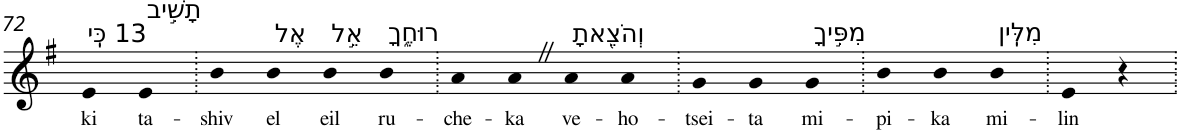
**kern	**text
*part1	*part1
*staff1	*staff1
*I"Piano	*
*I'Pno	*
!!LO:PB:g=z
*clefG2	*
*k[f#]	*
*G:	*
=72	=72
!LO:TX:a:t=13 כִּֽי	!
!	!LO:LY:b
4e	ki
!LO:TX:a:t=תָשִׁ֣יב	!
!	!LO:LY:b
4e	ta-
=73.	=73.
!	!LO:LY:b
4b	-shiv
!LO:TX:a:t=אֶל	!
!	!LO:LY:b
4b	el
!LO:TX:a:t=אֵ֣ל	!
!	!LO:LY:b
4b	eil
!LO:TX:a:t=רוּחֶ֑ךָ	!
!	!LO:LY:b
4b	ru-
=74.	=74.
!	!LO:LY:b
4a	-che-
!	!LO:LY:b
4aZ	-ka
!LO:TX:a:t=וְהֹצֵ֖אתָ	!
!	!LO:LY:b
4a	ve-
!	!LO:LY:b
4a	-ho-
=75.	=75.
!	!LO:LY:b
4g	-tsei-
!	!LO:LY:b
4g	-ta
!LO:TX:a:t=מִפִּ֣יךָ	!
!	!LO:LY:b
4g	mi-
=76.	=76.
!	!LO:LY:b
4b	-pi-
!	!LO:LY:b
4b	-ka
!LO:TX:a:t=מִלִּֽין	!
!	!LO:LY:b
4b	mi-
=77.	=77.
!	!LO:LY:b
4e	-lin
4r	.
=.	=.
*-	*-
